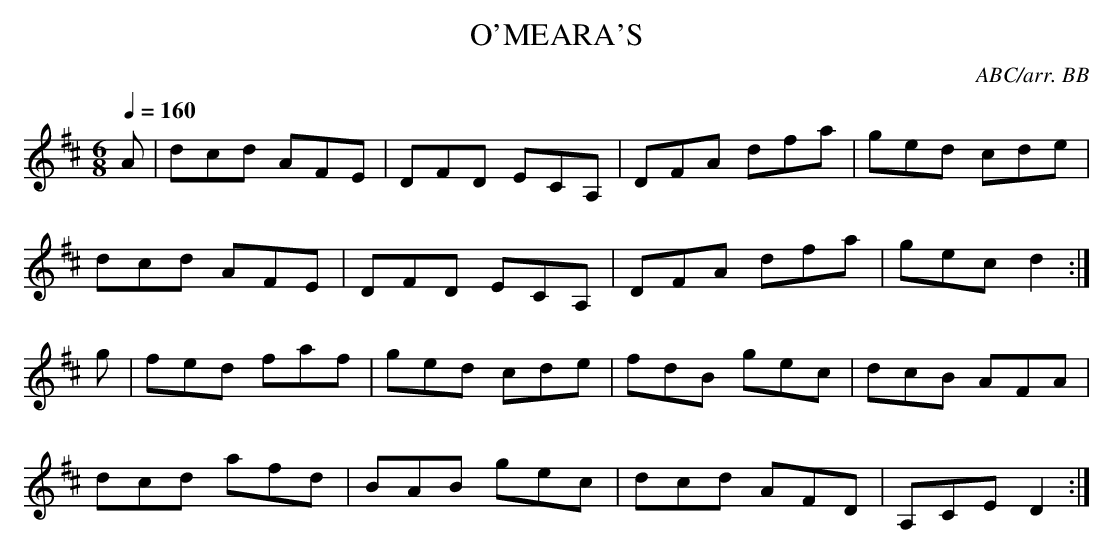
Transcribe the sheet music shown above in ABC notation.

X:1
T:O'MEARA'S
C:ABC/arr. BB
Q:1/4=160
L:1/8
M:6/8
K:D
A|dcd AFE|DFD ECA,|DFA dfa|ged cde|
dcd AFE|DFD ECA,|DFA dfa|gec d2 :|
g|fed faf|ged cde|fdB gec|dcB AFA|
dcd afd|BAB gec|dcd AFD|A,CE D2 :|
